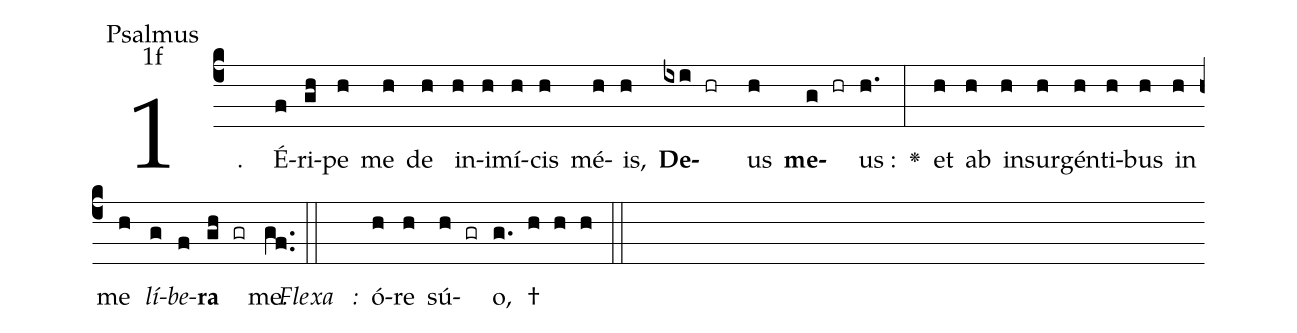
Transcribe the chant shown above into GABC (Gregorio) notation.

office-part: Psalmus;
mode: 1f;
%%
(c4) 1.( ) É(f)ri(gh)pe(h) me(h) de(h) in(h)i(h)mí(h)cis(h) mé(h)is,(h) <b>De</b>(ixi hr )us(h) <b>me</b>(g hr)us :(h.) <v>\greheightstar</v>(:)
et(h) ab(h) in(h)sur(h)gén(h)ti(h)bus(h) in(h) me(h) <i>lí</i>(g)<i>be</i>(f)<b>ra</b>(gh gr) me.(gf..) (::)
<i>Fle</i>()<i>xa</i>() <i>:</i>() ó(h)re(h) sú(h gr)o,(g.) †(h h h) (::)
